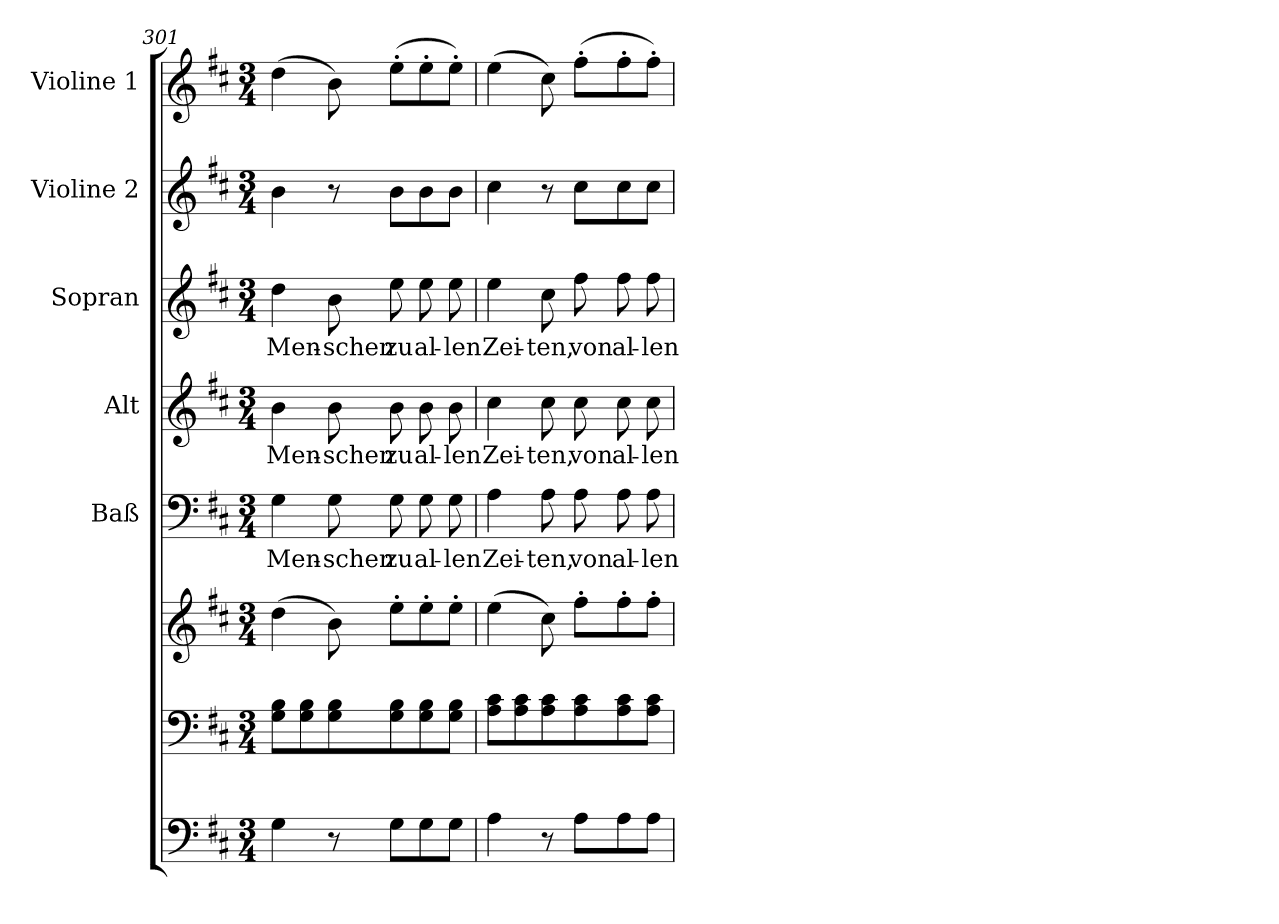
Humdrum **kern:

**kern	**kern	**kern	**kern	**text	**kern	**text	**kern	**text	**kern	**kern
*part7	*part6	*part6	*part5	*part5	*part4	*part4	*part3	*part3	*part2	*part1
*staff8	*staff7	*staff6	*staff5	*staff5	*staff4	*staff4	*staff3	*staff3	*staff2	*staff1
*	*	*	*I"Baß	*	*I"Alt	*	*I"Sopran	*	*I"Violine 2	*I"Violine 1
*	*	*	*	*	*	*	*	*	*I'Vln	*I'Vln
*clefF4	*clefF4	*clefG2	*clefF4	*	*clefG2	*	*clefG2	*	*clefG2	*clefG2
*ITrd7c12	*	*	*	*	*	*	*	*	*	*
*k[f#c#]	*k[f#c#]	*k[f#c#]	*k[f#c#]	*	*k[f#c#]	*	*k[f#c#]	*	*k[f#c#]	*k[f#c#]
*D:	*D:	*D:	*D:	*	*D:	*	*D:	*	*D:	*D:
*M3/4	*M3/4	*M3/4	*M3/4	*	*M3/4	*	*M3/4	*	*M3/4	*M3/4
=301	=301	=301	=301	=301	=301	=301	=301	=301	=301	=301
!	!	!	!	!LO:LY:b	!	!LO:LY:b	!	!LO:LY:b	!	!
4GG\	8G\ 8B\L	(>4dd\	4G\	Men-	4b\	Men-	4dd\	Men-	4b\	(>4dd\
.	8G\ 8B\	.	.	.	.	.	.	.	.	.
!	!	!	!	!LO:LY:b	!	!LO:LY:b	!	!LO:LY:b	!	!
8r	8G\ 8B\	8b\)	8G\	-schen	8b\	-schen	8b\	-schen	8r	8b\)
!	!	!	!	!LO:LY:b	!	!LO:LY:b	!	!LO:LY:b	!	!
8GG\L	8G\ 8B\	8ee'>\L	8G\	zu	8b\	zu	8ee\	zu	8b\L	(>8ee'>\L
!	!	!	!	!LO:LY:b	!	!LO:LY:b	!	!LO:LY:b	!	!
8GG\	8G\ 8B\	8ee'>\	8G\	al-	8b\	al-	8ee\	al-	8b\	8ee'>\
!	!	!	!	!LO:LY:b	!	!LO:LY:b	!	!LO:LY:b	!	!
8GG\J	8G\ 8B\J	8ee'>\J	8G\	-len	8b\	-len	8ee\	-len	8b\J	8ee'>\J)
=302	=302	=302	=302	=302	=302	=302	=302	=302	=302	=302
!	!	!	!	!LO:LY:b	!	!LO:LY:b	!	!LO:LY:b	!	!
4AA\	8A\ 8c#\L	(>4ee\	4A\	Zei-	4cc#\	Zei-	4ee\	Zei-	4cc#\	(>4ee\
.	8A\ 8c#\	.	.	.	.	.	.	.	.	.
!	!	!	!	!LO:LY:b	!	!LO:LY:b	!	!LO:LY:b	!	!
8r	8A\ 8c#\	8cc#\)	8A\	-ten,	8cc#\	-ten,	8cc#\	-ten,	8r	8cc#\)
!	!	!	!	!LO:LY:b	!	!LO:LY:b	!	!LO:LY:b	!	!
8AA\L	8A\ 8c#\	8ff#'>\L	8A\	von	8cc#\	von	8ff#\	von	8cc#\L	(>8ff#'>\L
!	!	!	!	!LO:LY:b	!	!LO:LY:b	!	!LO:LY:b	!	!
8AA\	8A\ 8c#\	8ff#'>\	8A\	al-	8cc#\	al-	8ff#\	al-	8cc#\	8ff#'>\
!	!	!	!	!LO:LY:b	!	!LO:LY:b	!	!LO:LY:b	!	!
8AA\J	8A\ 8c#\J	8ff#'>\J	8A\	-len	8cc#\	-len	8ff#\	-len	8cc#\J	8ff#'>\J)
=	=	=	=	=	=	=	=	=	=	=
*-	*-	*-	*-	*-	*-	*-	*-	*-	*-	*-
